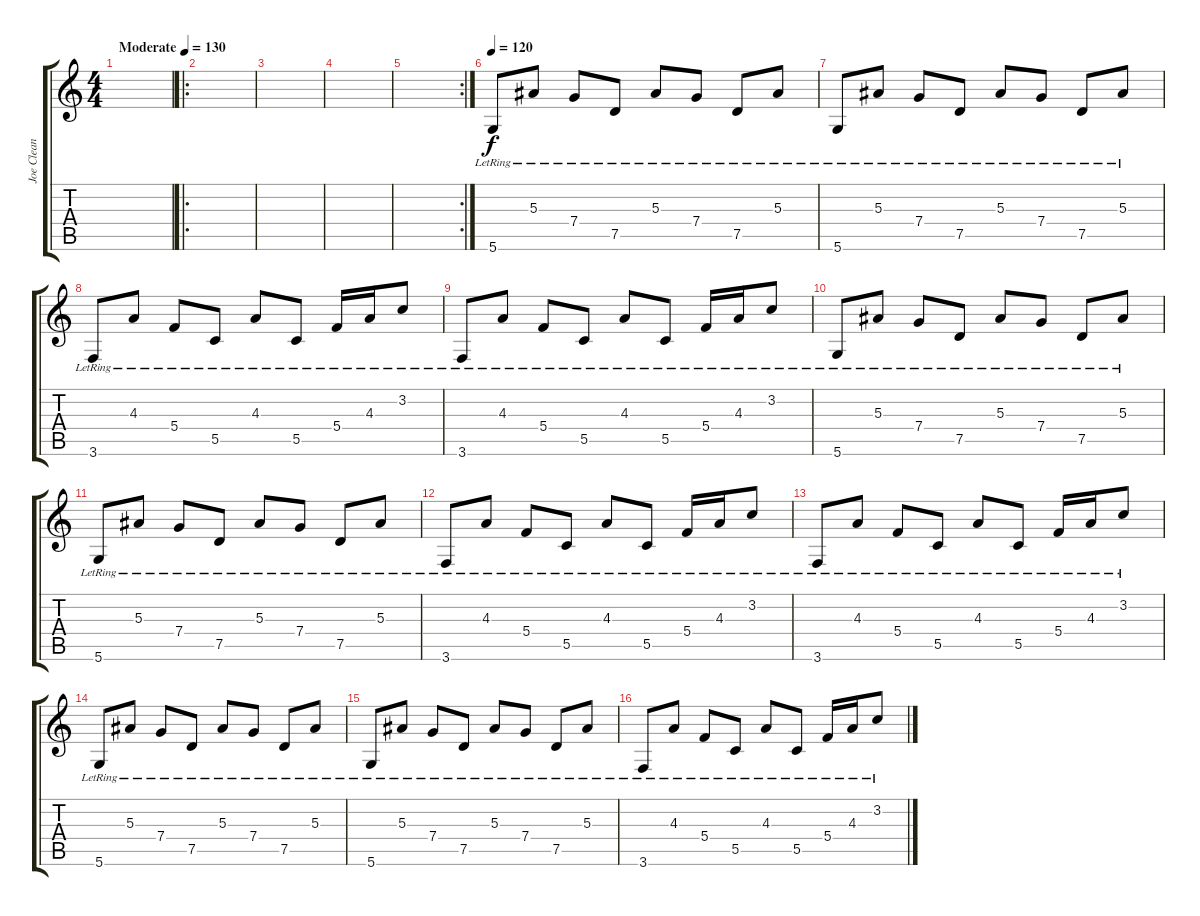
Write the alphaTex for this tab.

\track ("Joe Clean" "Joe Clean") {instrument electricguitarmuted}
\staff {score tabs}
\tuning (D4 A3 F3 C3 G2 D2) {hide}
\ts (4 4)
\tempo (130 "Moderate")
\clef g2
\ks c
|
\ro
|
|
|
\rc 2
|
\tempo 120
5.6{lr}.8 5.3{lr}.8 7.4{lr}.8 7.5{lr}.8 5.3{lr}.8 7.4{lr}.8 7.5{lr}.8 5.3{lr}.8 |
5.6{lr}.8 5.3{lr}.8 7.4{lr}.8 7.5{lr}.8 5.3{lr}.8 7.4{lr}.8 7.5{lr}.8 5.3{lr}.8 |
3.6{lr}.8 4.3{lr}.8 5.4{lr}.8 5.5{lr}.8 4.3{lr}.8 5.5{lr}.8 5.4{lr}.16 4.3{lr}.16 3.2{lr}.8 |
3.6{lr}.8 4.3{lr}.8 5.4{lr}.8 5.5{lr}.8 4.3{lr}.8 5.5{lr}.8 5.4{lr}.16 4.3{lr}.16 3.2{lr}.8 |
5.6{lr}.8 5.3{lr}.8 7.4{lr}.8 7.5{lr}.8 5.3{lr}.8 7.4{lr}.8 7.5{lr}.8 5.3{lr}.8 |
5.6{lr}.8 5.3{lr}.8 7.4{lr}.8 7.5{lr}.8 5.3{lr}.8 7.4{lr}.8 7.5{lr}.8 5.3{lr}.8 |
3.6{lr}.8 4.3{lr}.8 5.4{lr}.8 5.5{lr}.8 4.3{lr}.8 5.5{lr}.8 5.4{lr}.16 4.3{lr}.16 3.2{lr}.8 |
3.6{lr}.8 4.3{lr}.8 5.4{lr}.8 5.5{lr}.8 4.3{lr}.8 5.5{lr}.8 5.4{lr}.16 4.3{lr}.16 3.2{lr}.8 |
5.6{lr}.8 5.3{lr}.8 7.4{lr}.8 7.5{lr}.8 5.3{lr}.8 7.4{lr}.8 7.5{lr}.8 5.3{lr}.8 |
5.6{lr}.8 5.3{lr}.8 7.4{lr}.8 7.5{lr}.8 5.3{lr}.8 7.4{lr}.8 7.5{lr}.8 5.3{lr}.8 |
3.6{lr}.8 4.3{lr}.8 5.4{lr}.8 5.5{lr}.8 4.3{lr}.8 5.5{lr}.8 5.4{lr}.16 4.3{lr}.16 3.2{lr}.8
